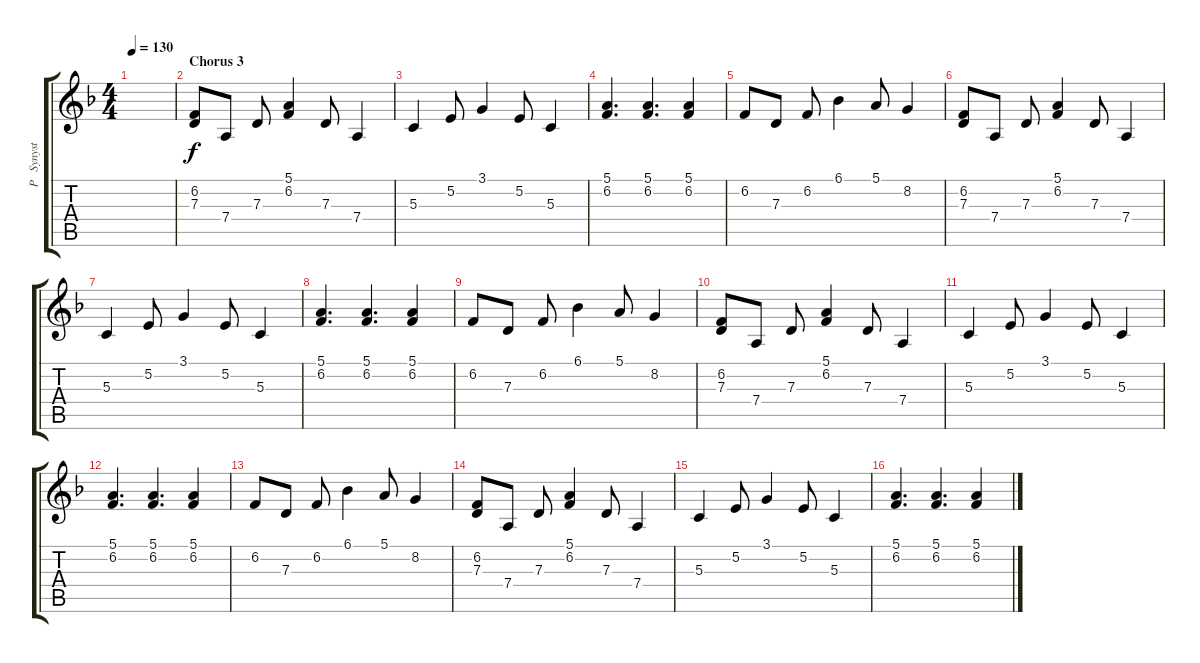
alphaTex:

\track ("P   Synyster Gates" "P   Synyst") {instrument acousticgrandpiano}
\staff {score tabs}
\tuning (E4 B3 G3 D3 A2 D2) {hide}
\ts (4 4)
\tempo 130
\clef g2
\ks dminor
|
\section ("" "Chorus 3")
(6.2 7.3).8 7.4.8 7.3.8 (5.1 6.2).4 7.3.8 7.4.4 |
5.3.4 5.2.8 3.1.4 5.2.8 5.3.4 |
(5.1 6.2).4{d} (5.1 6.2).4{d} (5.1 6.2).4 |
6.2.8 7.3.8 6.2.8 6.1.4 5.1.8 8.2.4 |
(6.2 7.3).8 7.4.8 7.3.8 (5.1 6.2).4 7.3.8 7.4.4 |
5.3.4 5.2.8 3.1.4 5.2.8 5.3.4 |
(5.1 6.2).4{d} (5.1 6.2).4{d} (5.1 6.2).4 |
6.2.8 7.3.8 6.2.8 6.1.4 5.1.8 8.2.4 |
(6.2 7.3).8 7.4.8 7.3.8 (5.1 6.2).4 7.3.8 7.4.4 |
5.3.4 5.2.8 3.1.4 5.2.8 5.3.4 |
(5.1 6.2).4{d} (5.1 6.2).4{d} (5.1 6.2).4 |
6.2.8 7.3.8 6.2.8 6.1.4 5.1.8 8.2.4 |
(6.2 7.3).8 7.4.8 7.3.8 (5.1 6.2).4 7.3.8 7.4.4 |
5.3.4 5.2.8 3.1.4 5.2.8 5.3.4 |
(5.1 6.2).4{d} (5.1 6.2).4{d} (5.1 6.2).4
